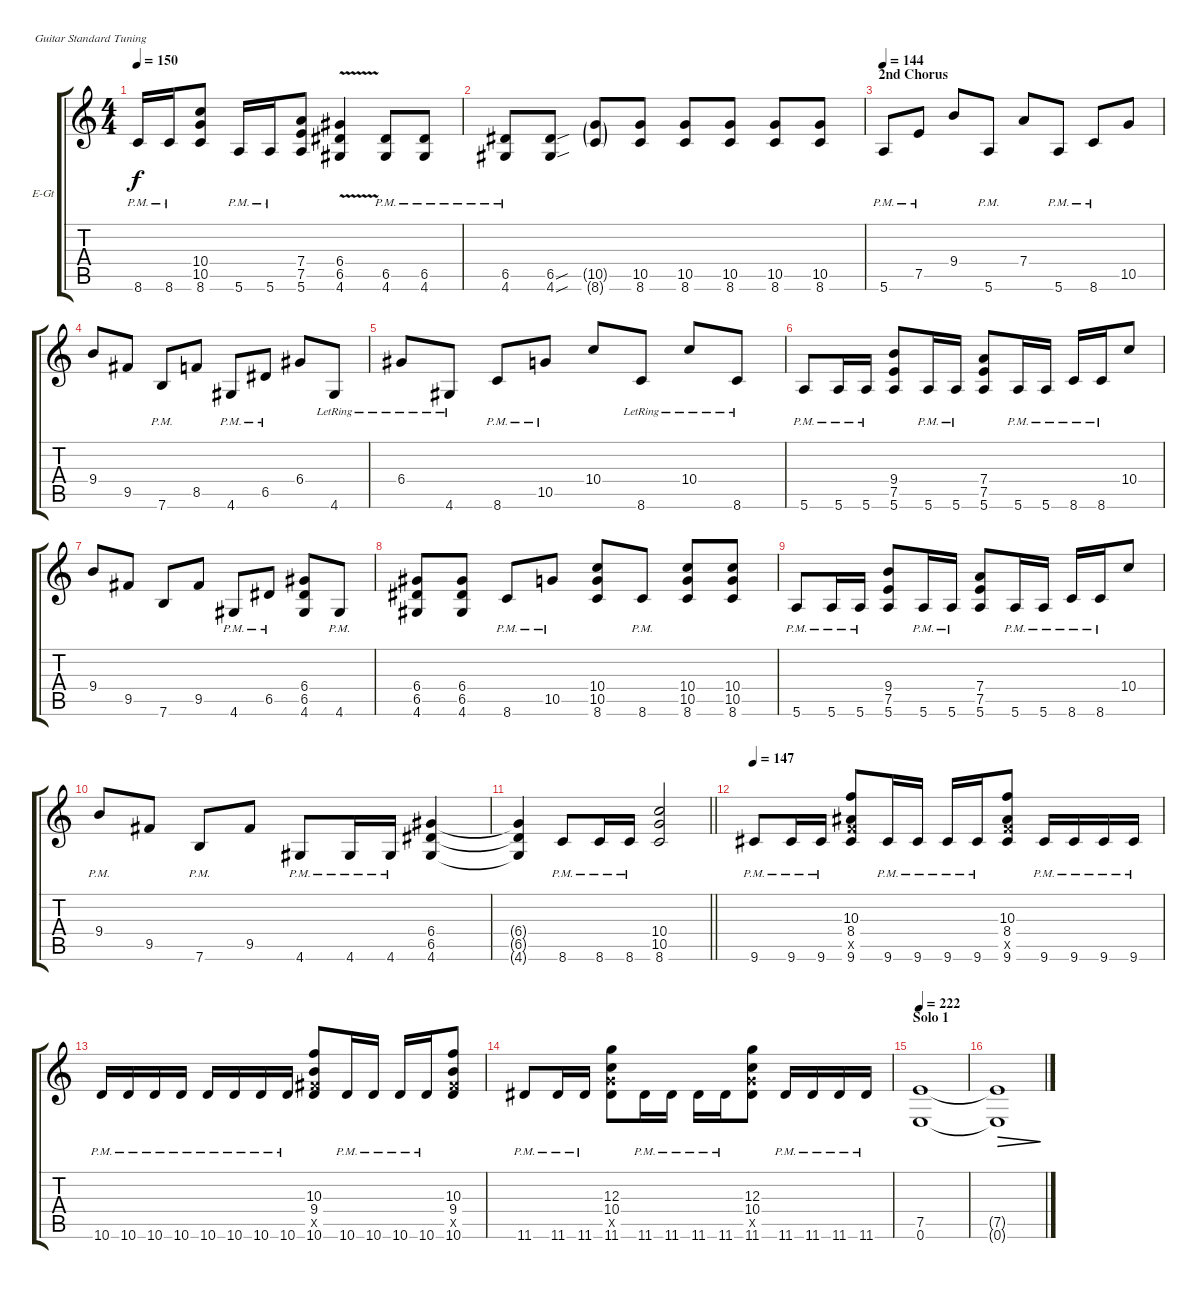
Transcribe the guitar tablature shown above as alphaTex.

\bracketExtendMode groupsimilarinstruments
\firstSystemTrackNameOrientation horizontal
\otherSystemsTrackNameOrientation horizontal
\track ("Jason Gobel" "E-Gt") {instrument distortionguitar}
\staff {score tabs}
\tuning (E4 B3 G3 D3 A2 E2)
\ts (4 4)
\tempo 150
\clef g2
\ks c
8.6{pm}.16{dy f} 8.6{pm}.16 (10.4 10.5 8.6).8 5.6{pm}.16 5.6{pm}.16 (7.4 7.5 5.6).8 (6.4{v} 6.5{v} 4.6{v}).4 (6.5{pm} 4.6{pm}).8 (6.5{pm} 4.6{pm}).8 |
(6.5{pm} 4.6{pm}).8 (6.5{sou} 4.6{sou}).8 (10.5{g} 8.6{g}).8 (10.5 8.6).8 (10.5 8.6).8 (10.5 8.6).8 (10.5 8.6).8 (10.5 8.6).8 |
\section ("" "2nd Chorus")
\tempo 144
5.6{pm}.8 7.5{pm}.8 9.4.8 5.6{pm}.8 7.4.8 5.6{pm}.8 8.6{pm}.8 10.5.8 |
9.4.8 9.5.8 7.6{pm}.8 8.5.8 4.6{pm}.8 6.5{pm}.8 6.4.8 4.6{lr}.8 |
6.4{lr}.8 4.6{lr}.8 8.6{pm}.8 10.5{pm}.8 10.4.8 8.6{lr}.8 10.4{lr}.8 8.6{lr}.8 |
5.6{pm}.8 5.6{pm}.16 5.6{pm}.16 (9.4 7.5 5.6).8 5.6{pm}.16 5.6{pm}.16 (7.4 7.5 5.6).8 5.6{pm}.16 5.6{pm}.16 8.6{pm}.16 8.6{pm}.16 10.4.8 |
9.4.8 9.5.8 7.6.8 9.5.8 4.6{pm}.8 6.5{pm}.8 (6.4 4.6 6.5).8 4.6{pm}.8 |
(6.4 4.6 6.5).8 (6.4 4.6 6.5).8 8.6{pm}.8 10.5{pm}.8 (10.4 10.5 8.6).8 8.6{pm}.8 (10.4 10.5 8.6).8 (10.4 10.5 8.6).8 |
5.6{pm}.8 5.6{pm}.16 5.6{pm}.16 (9.4 7.5 5.6).8 5.6{pm}.16 5.6{pm}.16 (7.4 7.5 5.6).8 5.6{pm}.16 5.6{pm}.16 8.6{pm}.16 8.6{pm}.16 10.4.8 |
9.4{pm}.8 9.5.8 7.6{pm}.8 9.5.8 4.6{pm}.8 4.6{pm}.16 4.6{pm}.16 (6.4 6.5 4.6).4 |
\barLineRight lightlight
(6.4{t} 6.5{t} 4.6{t}).4 8.6{pm}.8 8.6{pm}.16 8.6{pm}.16 (10.4 10.5 8.6).2 |
\tempo 147
9.6{pm}.8 9.6{pm}.16 9.6{pm}.16 (10.3 8.4 8.5{x} 9.6).8 9.6{pm}.16 9.6{pm}.16 9.6{pm}.16 9.6{pm}.16 (10.3 8.4 8.5{x} 9.6).8 9.6{pm}.16 9.6{pm}.16 9.6{pm}.16 9.6{pm}.16 |
10.6{pm}.16 10.6{pm}.16 10.6{pm}.16 10.6{pm}.16 10.6{pm}.16 10.6{pm}.16 10.6{pm}.16 10.6{pm}.16 (10.3 9.4 9.5{x} 10.6).8 10.6{pm}.16 10.6{pm}.16 10.6{pm}.16 10.6{pm}.16 (10.3 9.4 9.5{x} 10.6).8 |
11.6{pm}.8 11.6{pm}.16 11.6{pm}.16 (12.3 10.4 10.5{x} 11.6).8 11.6{pm}.16 11.6{pm}.16 11.6{pm}.16 11.6{pm}.16 (12.3 10.4 10.5{x} 11.6).8 11.6{pm}.16 11.6{pm}.16 11.6{pm}.16 11.6{pm}.16 |
\section ("" "Solo 1")
\tempo 222
(0.6 7.5).1 |
(0.6{t} 7.5{t}).1{dec}
